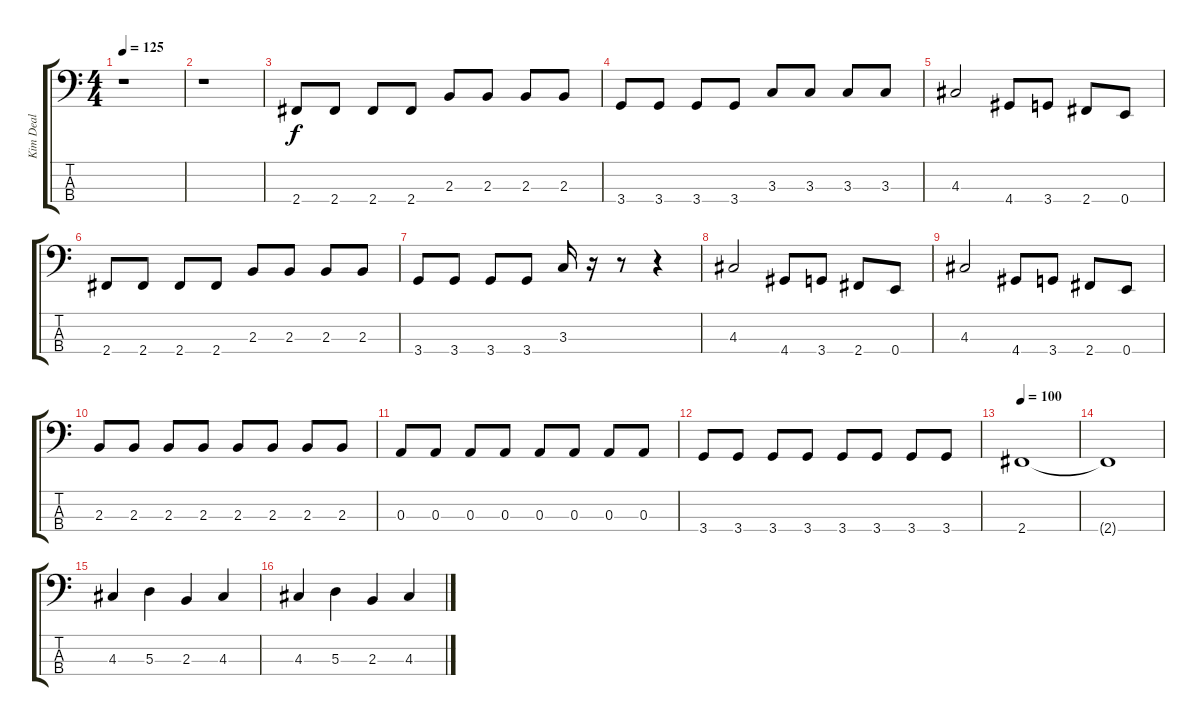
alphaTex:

\track ("Kim Deal" "Kim Deal") {instrument electricbasspick}
\staff {score tabs}
\tuning (G2 D2 A1 E1) {hide}
\ts (4 4)
\tempo 125
\clef f4
\ks c
r.1{dy f} |
r.1 |
2.4.8 2.4.8 2.4.8 2.4.8 2.3.8 2.3.8 2.3.8 2.3.8 |
3.4.8 3.4.8 3.4.8 3.4.8 3.3.8 3.3.8 3.3.8 3.3.8 |
4.3.2 4.4.8 3.4.8 2.4.8 0.4.8 |
2.4.8 2.4.8 2.4.8 2.4.8 2.3.8 2.3.8 2.3.8 2.3.8 |
3.4.8 3.4.8 3.4.8 3.4.8 3.3.16 r.16 r.8 r.4 |
4.3.2 4.4.8 3.4.8 2.4.8 0.4.8 |
4.3.2 4.4.8 3.4.8 2.4.8 0.4.8 |
\section ("" "")
2.3.8 2.3.8 2.3.8 2.3.8 2.3.8 2.3.8 2.3.8 2.3.8 |
0.3.8 0.3.8 0.3.8 0.3.8 0.3.8 0.3.8 0.3.8 0.3.8 |
3.4.8 3.4.8 3.4.8 3.4.8 3.4.8 3.4.8 3.4.8 3.4.8 |
\tempo 100
2.4.1 |
2.4{t}.1 |
4.3.4 5.3.4 2.3.4 4.3.4 |
4.3.4 5.3.4 2.3.4 4.3.4
